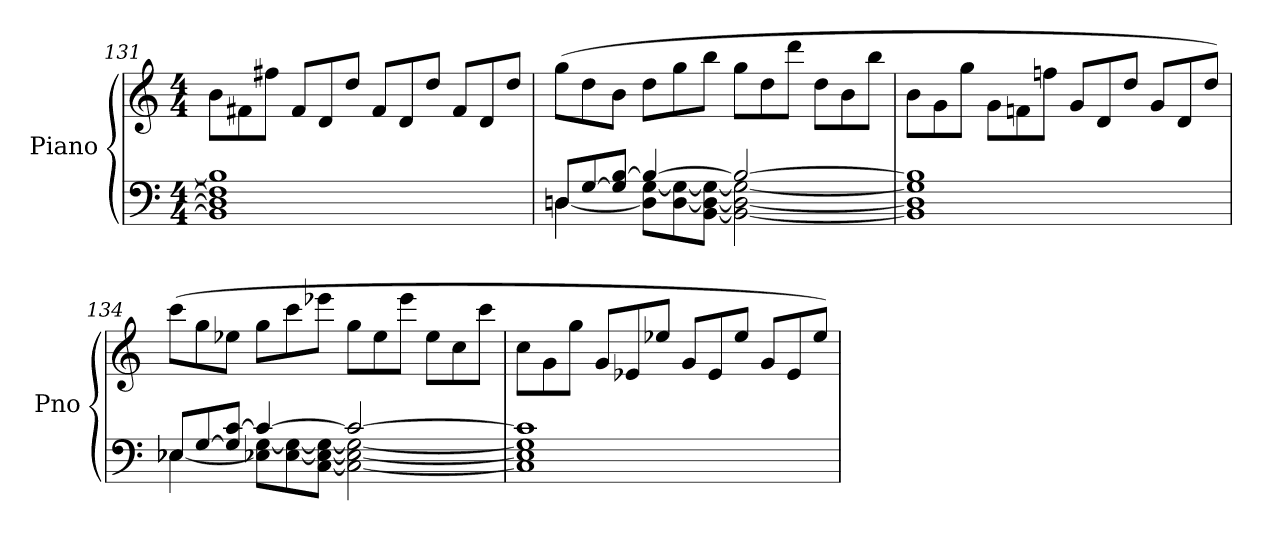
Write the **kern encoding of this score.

**kern	**kern
*part1	*part1
*staff2	*staff1
*I"Piano	*
*I'Pno	*
*clefF4	*clefG2
*k[]	*k[]
*M4/4	*M4/4
=131	=131
*^	*
*	*	*Xtuplet
1B]	1BB] 1D] 1F#]	12b\L
.	.	12f#X\
.	.	12ff#X\J
.	.	12f#/L
.	.	12d/
.	.	12dd/J
.	.	12f#/L
.	.	12d/
.	.	12dd/J
.	.	12f#/L
.	.	12d/
.	.	12dd/J
!!LO:PB:g=z
=132	=132	=132
*Xtuplet	*	*
12Dn/L	[4D\	(12gg\L
[12G/	.	12dd\
12G/] [12B/J	.	12b\J
4B/_	12Dn\] [12G\L	12dd\L
.	[12D\ 12G\_	12gg\
.	[12BB\ 12D\_ 12G\_J	12bb\J
2B/_	2BB\_ 2D\_ 2G\_	12gg\L
.	.	12dd\
.	.	12ddd\J
.	.	12dd\L
.	.	12b\
.	.	12bb\J
=133	=133	=133
1B]	1BB] 1D] 1G]	12b\L
.	.	12g\
.	.	12gg\J
.	.	12g\L
.	.	12fn\
.	.	12ffn\J
.	.	12g/L
.	.	12d/
.	.	12dd/J
.	.	12g/L
.	.	12d/
.	.	12dd/J)
=134	=134	=134
12E-X/L	[4E-X\	(12ccc\L
[12G/	.	12gg\
12G/] [12c/J	.	12ee-X\J
4c/_	12E-X\] [12G\L	12gg\L
.	[12E-\ 12G\_	12ccc\
.	[12C\ 12E-\_ 12G\_J	12eee-X\J
2c/_	2C\_ 2E-\_ 2G\_	12gg\L
.	.	12ee-\
.	.	12eee-\J
.	.	12ee-\L
.	.	12cc\
.	.	12ccc\J
!!LO:LB:g=z
=135	=135	=135
1c]	1C] 1E-] 1G]	12cc\L
.	.	12g\
.	.	12gg\J
.	.	12g/L
.	.	12e-X/
.	.	12ee-X/J
.	.	12g/L
.	.	12e-/
.	.	12ee-/J
.	.	12g/L
.	.	12e-/
.	.	12ee-/J)
*v	*v	*
=	=
*-	*-
